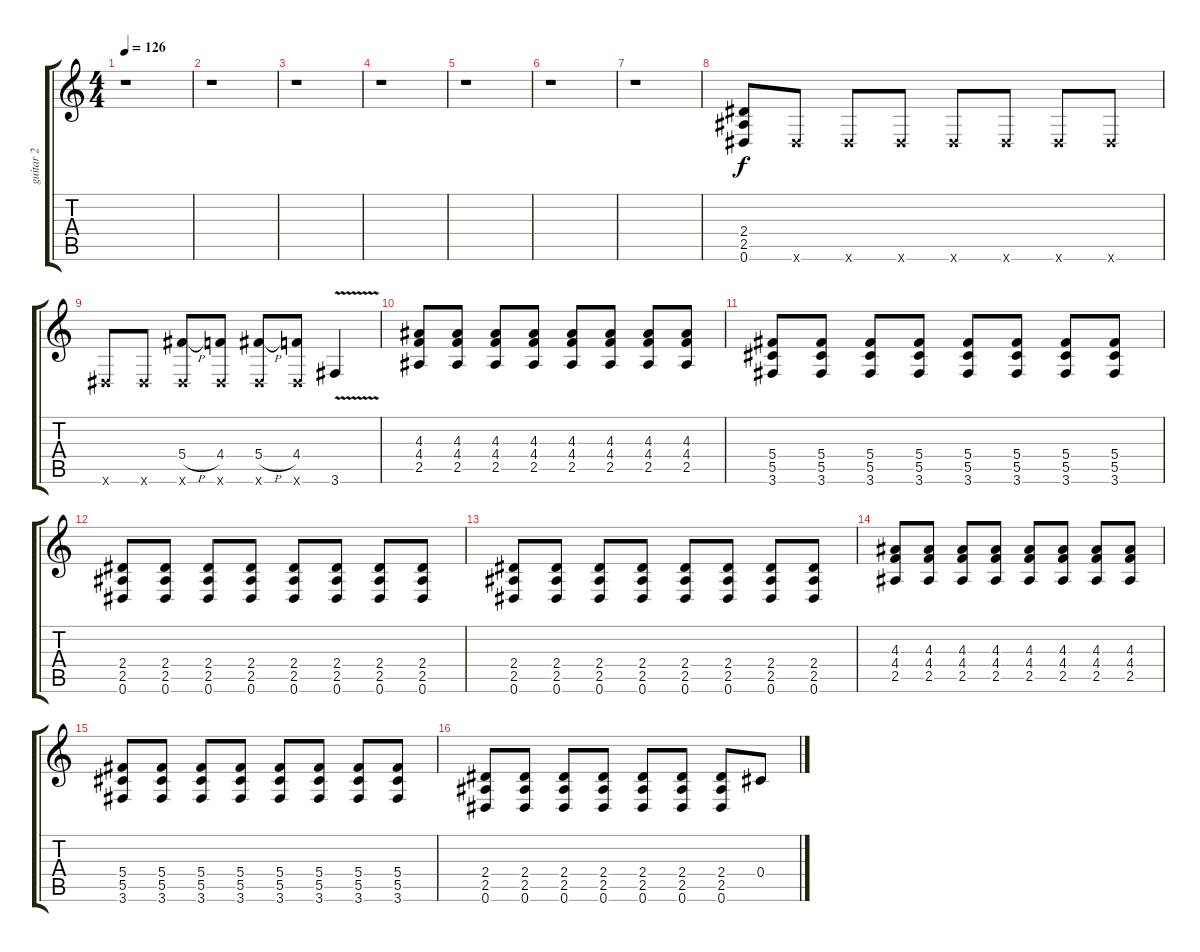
\track ("guitar 2" "guitar 2") {instrument distortionguitar}
\staff {score tabs}
\tuning (Eb4 Bb3 Gb3 Db3 Ab2 Eb2) {hide}
\ts (4 4)
\tempo 126
\clef g2
\ks c
r.1{dy f instrument distortionguitar} |
r.1 |
r.1 |
r.1 |
r.1 |
r.1 |
r.1 |
(2.4 2.5 0.6).8 0.6{x}.8 0.6{x}.8 0.6{x}.8 0.6{x}.8 0.6{x}.8 0.6{x}.8 0.6{x}.8 |
0.6{x}.8 0.6{x}.8 (5.4{h} 0.6{x}).8 (4.4 0.6{x}).8 (5.4{h} 0.6{x}).8 (4.4 0.6{x}).8 3.6{v}.4 |
(4.3 4.4 2.5).8 (4.3 4.4 2.5).8 (4.3 4.4 2.5).8 (4.3 4.4 2.5).8 (4.3 4.4 2.5).8 (4.3 4.4 2.5).8 (4.3 4.4 2.5).8 (4.3 4.4 2.5).8 |
(5.4 5.5 3.6).8 (5.4 5.5 3.6).8 (5.4 5.5 3.6).8 (5.4 5.5 3.6).8 (5.4 5.5 3.6).8 (5.4 5.5 3.6).8 (5.4 5.5 3.6).8 (5.4 5.5 3.6).8 |
(2.4 2.5 0.6).8 (2.4 2.5 0.6).8 (2.4 2.5 0.6).8 (2.4 2.5 0.6).8 (2.4 2.5 0.6).8 (2.4 2.5 0.6).8 (2.4 2.5 0.6).8 (2.4 2.5 0.6).8 |
(2.4 2.5 0.6).8 (2.4 2.5 0.6).8 (2.4 2.5 0.6).8 (2.4 2.5 0.6).8 (2.4 2.5 0.6).8 (2.4 2.5 0.6).8 (2.4 2.5 0.6).8 (2.4 2.5 0.6).8 |
(4.3 4.4 2.5).8 (4.3 4.4 2.5).8 (4.3 4.4 2.5).8 (4.3 4.4 2.5).8 (4.3 4.4 2.5).8 (4.3 4.4 2.5).8 (4.3 4.4 2.5).8 (4.3 4.4 2.5).8 |
(5.4 5.5 3.6).8 (5.4 5.5 3.6).8 (5.4 5.5 3.6).8 (5.4 5.5 3.6).8 (5.4 5.5 3.6).8 (5.4 5.5 3.6).8 (5.4 5.5 3.6).8 (5.4 5.5 3.6).8 |
(2.4 2.5 0.6).8 (2.4 2.5 0.6).8 (2.4 2.5 0.6).8 (2.4 2.5 0.6).8 (2.4 2.5 0.6).8 (2.4 2.5 0.6).8 (2.4 2.5 0.6).8 0.4.8
